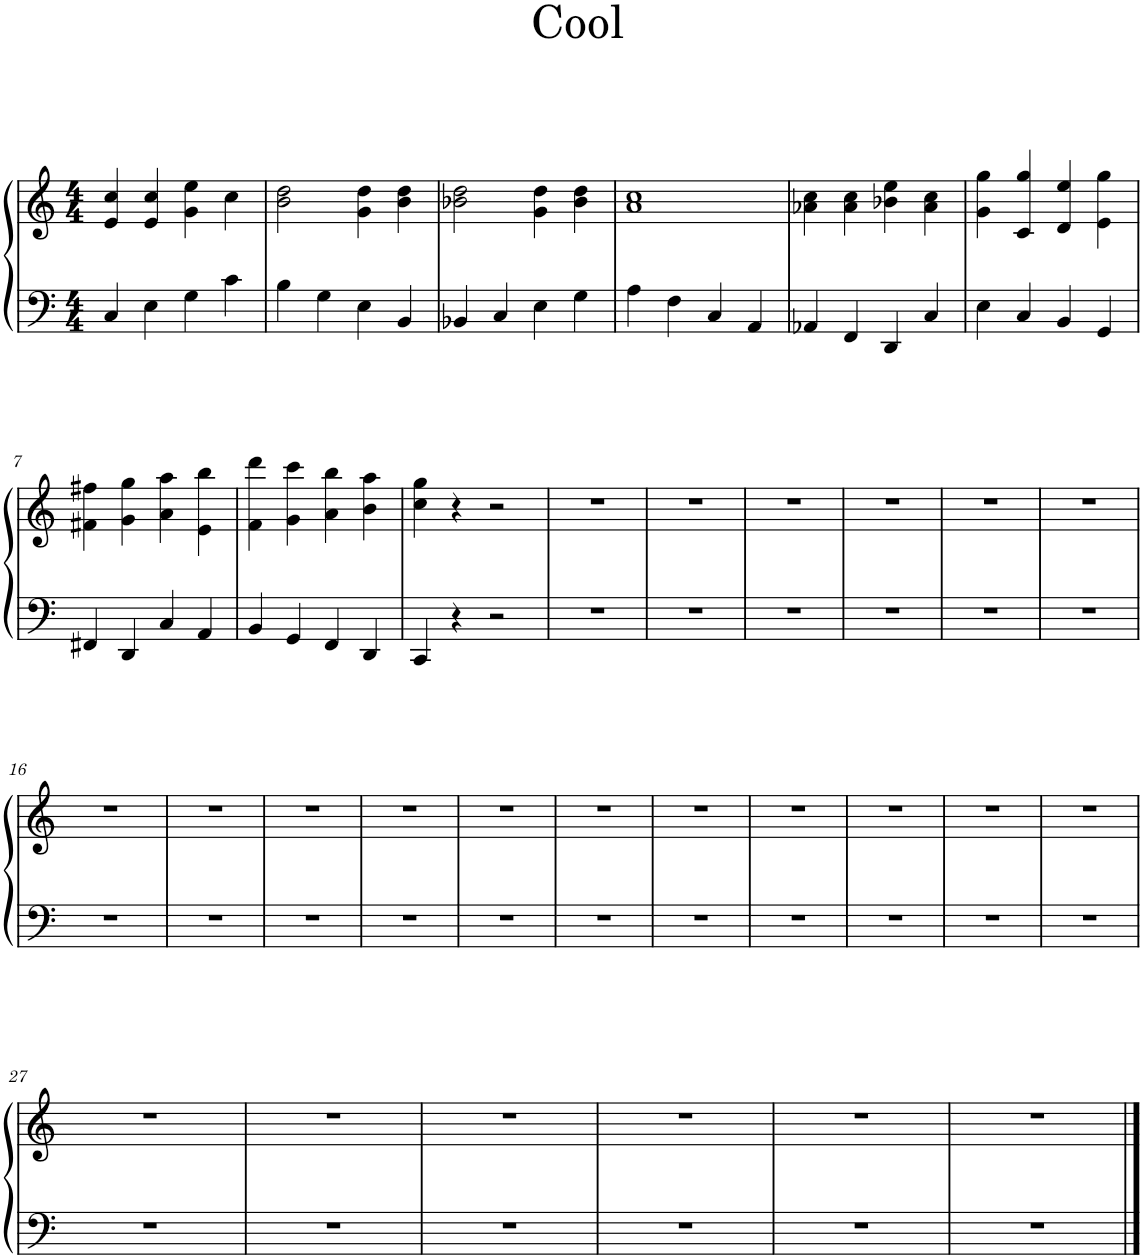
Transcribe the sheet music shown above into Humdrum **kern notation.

**kern	**kern
*part1	*part1
*staff2	*staff1
*I"Piano	*
*I'Pno.	*
*clefF4	*clefG2
*k[]	*k[]
*M4/4	*M4/4
=1	=1
4C/	4e/ 4cc/
4E\	4e/ 4cc/
4G\	4g\ 4ee\
4c\	4cc\
=2	=2
4B\	2b\ 2dd\
4G\	.
4E\	4g\ 4dd\
4BB/	4b\ 4dd\
=3	=3
4BB-X/	2b-X\ 2dd\
4C/	.
4E\	4g\ 4dd\
4G\	4b-\ 4dd\
=4	=4
4A\	1a 1cc
4F\	.
4C/	.
4AA/	.
=5	=5
4AA-X/	4a-X\ 4cc\
4FF/	4a-\ 4cc\
4DD/	4b-X\ 4ee\
4C/	4a-\ 4cc\
=6	=6
4E\	4g\ 4gg\
4C/	4c/ 4gg/
4BB/	4d/ 4ee/
4GG/	4e\ 4gg\
!!LO:LB:g=z
=7	=7
4FF#X/	4f#X\ 4ff#X\
4DD/	4g\ 4gg\
4C/	4a\ 4aa\
4AA/	4e\ 4bb\
=8	=8
4BB/	4f\ 4ddd\
4GG/	4g\ 4ccc\
4FF/	4a\ 4bb\
4DD/	4b\ 4aa\
=9	=9
4CC/	4cc\ 4gg\
4r	4r
2r	2r
=10	=10
1r	1r
=11	=11
1r	1r
=12	=12
1r	1r
=13	=13
1r	1r
=14	=14
1r	1r
=15	=15
1r	1r
!!LO:LB:g=z
=16	=16
1r	1r
=17	=17
1r	1r
=18	=18
1r	1r
=19	=19
1r	1r
=20	=20
1r	1r
=21	=21
1r	1r
=22	=22
1r	1r
=23	=23
1r	1r
=24	=24
1r	1r
=25	=25
1r	1r
=26	=26
1r	1r
!!LO:LB:g=z
=27	=27
1r	1r
=28	=28
1r	1r
=29	=29
1r	1r
=30	=30
1r	1r
=31	=31
1r	1r
=32	=32
1r	1r
==	==
*-	*-
